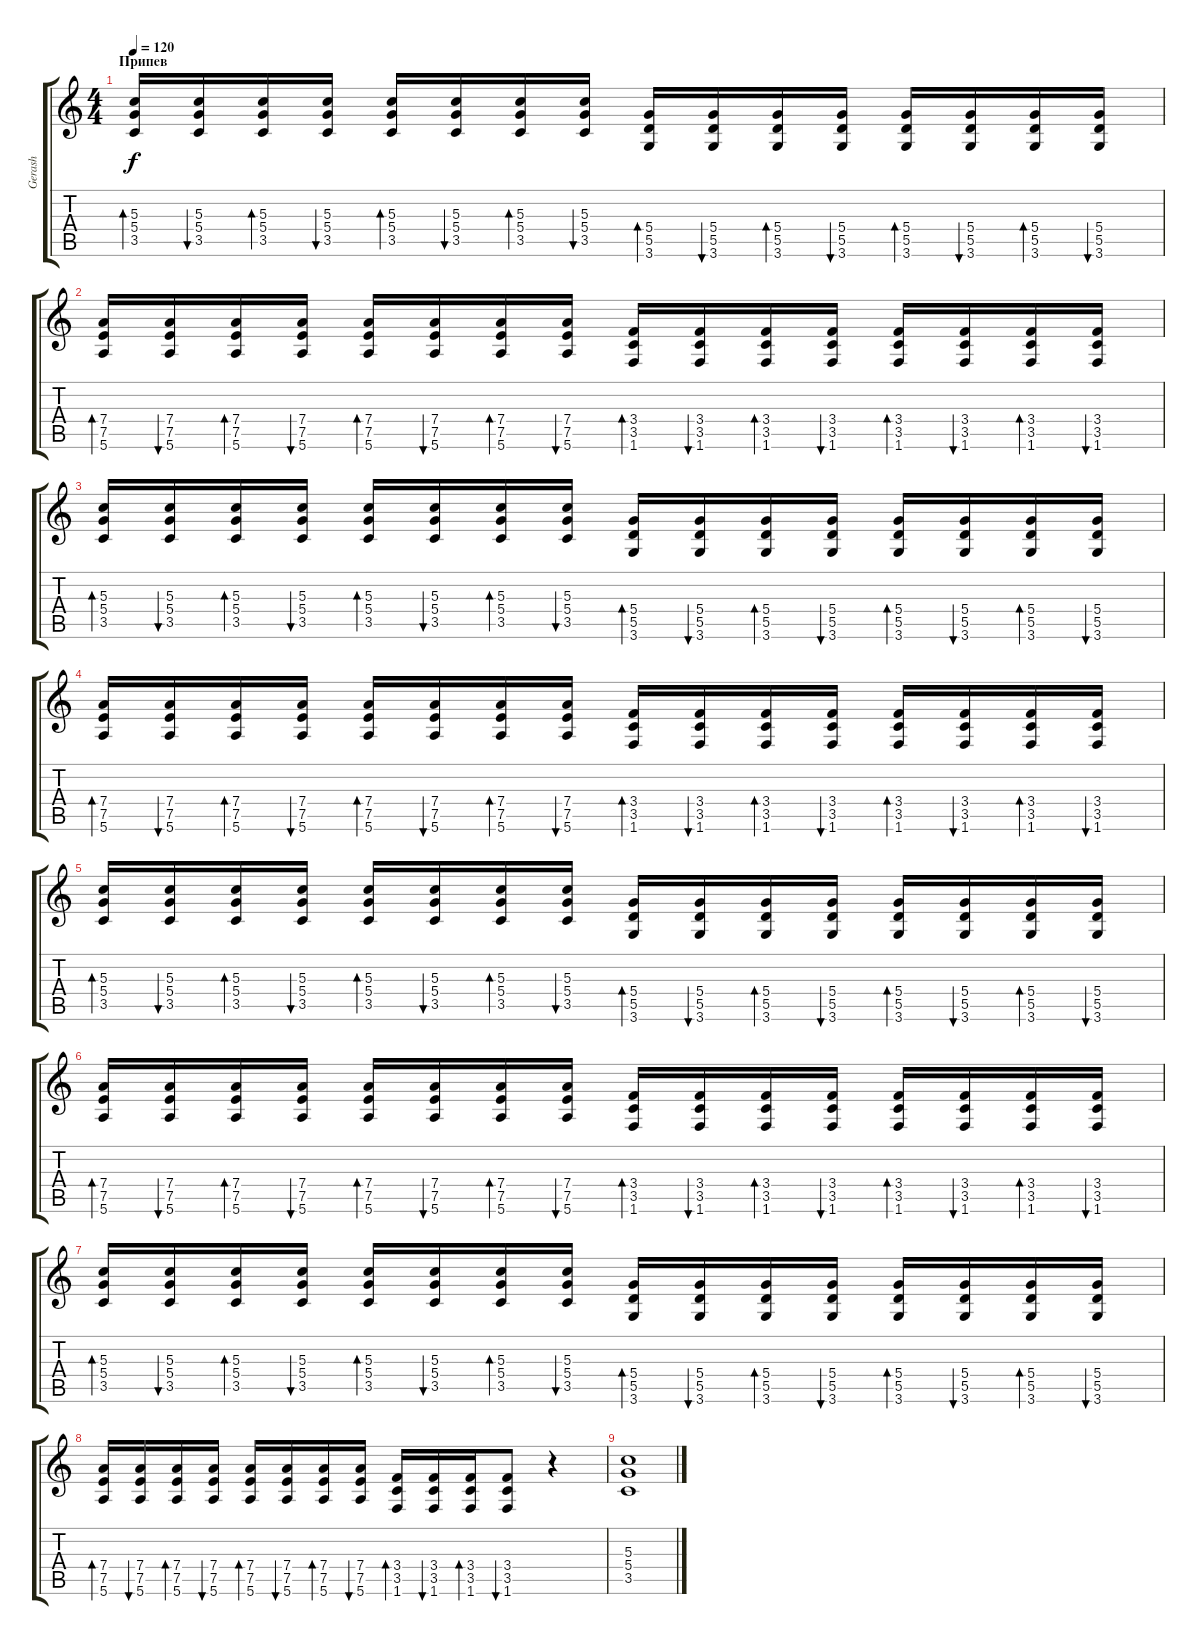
\track ("Gerash" "Gerash") {instrument overdrivenguitar}
\staff {score tabs}
\tuning (E4 B3 G3 D3 A2 E2) {hide}
\ts (4 4)
\section ("" "Припев")
\tempo 120
\clef g2
\ks c
(5.3 5.4 3.5).16{bd 120 dy f} (5.3 5.4 3.5).16{bu 120} (5.3 5.4 3.5).16{bd 120} (5.3 5.4 3.5).16{bu 120} (5.3 5.4 3.5).16{bd 120} (5.3 5.4 3.5).16{bu 120} (5.3 5.4 3.5).16{bd 120} (5.3 5.4 3.5).16{bu 120} (5.4 5.5 3.6).16{bd 120} (5.4 5.5 3.6).16{bu 120} (5.4 5.5 3.6).16{bd 120} (5.4 5.5 3.6).16{bu 120} (5.4 5.5 3.6).16{bd 120} (5.4 5.5 3.6).16{bu 120} (5.4 5.5 3.6).16{bd 120} (5.4 5.5 3.6).16{bu 120} |
(7.4 7.5 5.6).16{bd 120} (7.4 7.5 5.6).16{bu 120} (7.4 7.5 5.6).16{bd 120} (7.4 7.5 5.6).16{bu 120} (7.4 7.5 5.6).16{bd 120} (7.4 7.5 5.6).16{bu 120} (7.4 7.5 5.6).16{bd 120} (7.4 7.5 5.6).16{bu 120} (3.4 3.5 1.6).16{bd 120} (3.4 3.5 1.6).16{bu 120} (3.4 3.5 1.6).16{bd 120} (3.4 3.5 1.6).16{bu 120} (3.4 3.5 1.6).16{bd 120} (3.4 3.5 1.6).16{bu 120} (3.4 3.5 1.6).16{bd 120} (3.4 3.5 1.6).16{bu 120} |
(5.3 5.4 3.5).16{bd 120} (5.3 5.4 3.5).16{bu 120} (5.3 5.4 3.5).16{bd 120} (5.3 5.4 3.5).16{bu 120} (5.3 5.4 3.5).16{bd 120} (5.3 5.4 3.5).16{bu 120} (5.3 5.4 3.5).16{bd 120} (5.3 5.4 3.5).16{bu 120} (5.4 5.5 3.6).16{bd 120} (5.4 5.5 3.6).16{bu 120} (5.4 5.5 3.6).16{bd 120} (5.4 5.5 3.6).16{bu 120} (5.4 5.5 3.6).16{bd 120} (5.4 5.5 3.6).16{bu 120} (5.4 5.5 3.6).16{bd 120} (5.4 5.5 3.6).16{bu 120} |
(7.4 7.5 5.6).16{bd 120} (7.4 7.5 5.6).16{bu 120} (7.4 7.5 5.6).16{bd 120} (7.4 7.5 5.6).16{bu 120} (7.4 7.5 5.6).16{bd 120} (7.4 7.5 5.6).16{bu 120} (7.4 7.5 5.6).16{bd 120} (7.4 7.5 5.6).16{bu 120} (3.4 3.5 1.6).16{bd 120} (3.4 3.5 1.6).16{bu 120} (3.4 3.5 1.6).16{bd 120} (3.4 3.5 1.6).16{bu 120} (3.4 3.5 1.6).16{bd 120} (3.4 3.5 1.6).16{bu 120} (3.4 3.5 1.6).16{bd 120} (3.4 3.5 1.6).16{bu 120} |
(5.3 5.4 3.5).16{bd 120} (5.3 5.4 3.5).16{bu 120} (5.3 5.4 3.5).16{bd 120} (5.3 5.4 3.5).16{bu 120} (5.3 5.4 3.5).16{bd 120} (5.3 5.4 3.5).16{bu 120} (5.3 5.4 3.5).16{bd 120} (5.3 5.4 3.5).16{bu 120} (5.4 5.5 3.6).16{bd 120} (5.4 5.5 3.6).16{bu 120} (5.4 5.5 3.6).16{bd 120} (5.4 5.5 3.6).16{bu 120} (5.4 5.5 3.6).16{bd 120} (5.4 5.5 3.6).16{bu 120} (5.4 5.5 3.6).16{bd 120} (5.4 5.5 3.6).16{bu 120} |
(7.4 7.5 5.6).16{bd 120} (7.4 7.5 5.6).16{bu 120} (7.4 7.5 5.6).16{bd 120} (7.4 7.5 5.6).16{bu 120} (7.4 7.5 5.6).16{bd 120} (7.4 7.5 5.6).16{bu 120} (7.4 7.5 5.6).16{bd 120} (7.4 7.5 5.6).16{bu 120} (3.4 3.5 1.6).16{bd 120} (3.4 3.5 1.6).16{bu 120} (3.4 3.5 1.6).16{bd 120} (3.4 3.5 1.6).16{bu 120} (3.4 3.5 1.6).16{bd 120} (3.4 3.5 1.6).16{bu 120} (3.4 3.5 1.6).16{bd 120} (3.4 3.5 1.6).16{bu 120} |
(5.3 5.4 3.5).16{bd 120} (5.3 5.4 3.5).16{bu 120} (5.3 5.4 3.5).16{bd 120} (5.3 5.4 3.5).16{bu 120} (5.3 5.4 3.5).16{bd 120} (5.3 5.4 3.5).16{bu 120} (5.3 5.4 3.5).16{bd 120} (5.3 5.4 3.5).16{bu 120} (5.4 5.5 3.6).16{bd 120} (5.4 5.5 3.6).16{bu 120} (5.4 5.5 3.6).16{bd 120} (5.4 5.5 3.6).16{bu 120} (5.4 5.5 3.6).16{bd 120} (5.4 5.5 3.6).16{bu 120} (5.4 5.5 3.6).16{bd 120} (5.4 5.5 3.6).16{bu 120} |
(7.4 7.5 5.6).16{bd 120} (7.4 7.5 5.6).16{bu 120} (7.4 7.5 5.6).16{bd 120} (7.4 7.5 5.6).16{bu 120} (7.4 7.5 5.6).16{bd 120} (7.4 7.5 5.6).16{bu 120} (7.4 7.5 5.6).16{bd 120} (7.4 7.5 5.6).16{bu 120} (3.4 3.5 1.6).16{bd 120} (3.4 3.5 1.6).16{bu 120} (3.4 3.5 1.6).16{bd 120} (3.4 3.5 1.6).8{bu 120} r.4 |
(5.3 5.4 3.5).1
